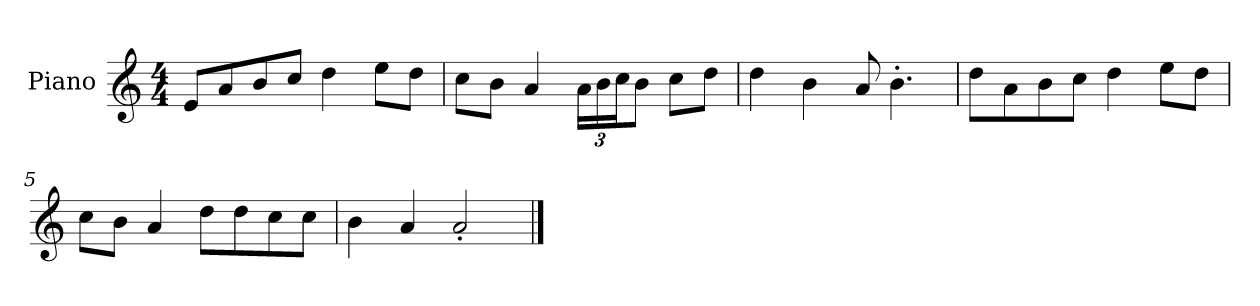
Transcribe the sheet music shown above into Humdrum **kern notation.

**kern
*part1
*staff1
*I"Piano
*I'P-no
*clefG2
*k[]
*M4/4
*MM90
=1
8e/L
8a/
8b/
8cc/J
4dd\
8ee\L
8dd\J
=2
8cc\L
8b\J
4a/
*Xbrackettup
24a\LL
24b\
24cc\J
8b\J
8cc\L
8dd\J
=3
4dd\
4b\
8a/
4.b'\
=4
8dd\L
8a\
8b\
8cc\J
4dd\
8ee\L
8dd\J
=5
8cc\L
8b\J
4a/
8dd\L
8dd\
8cc\
8cc\J
=6
4b\
4a/
2a'/
==
*-
